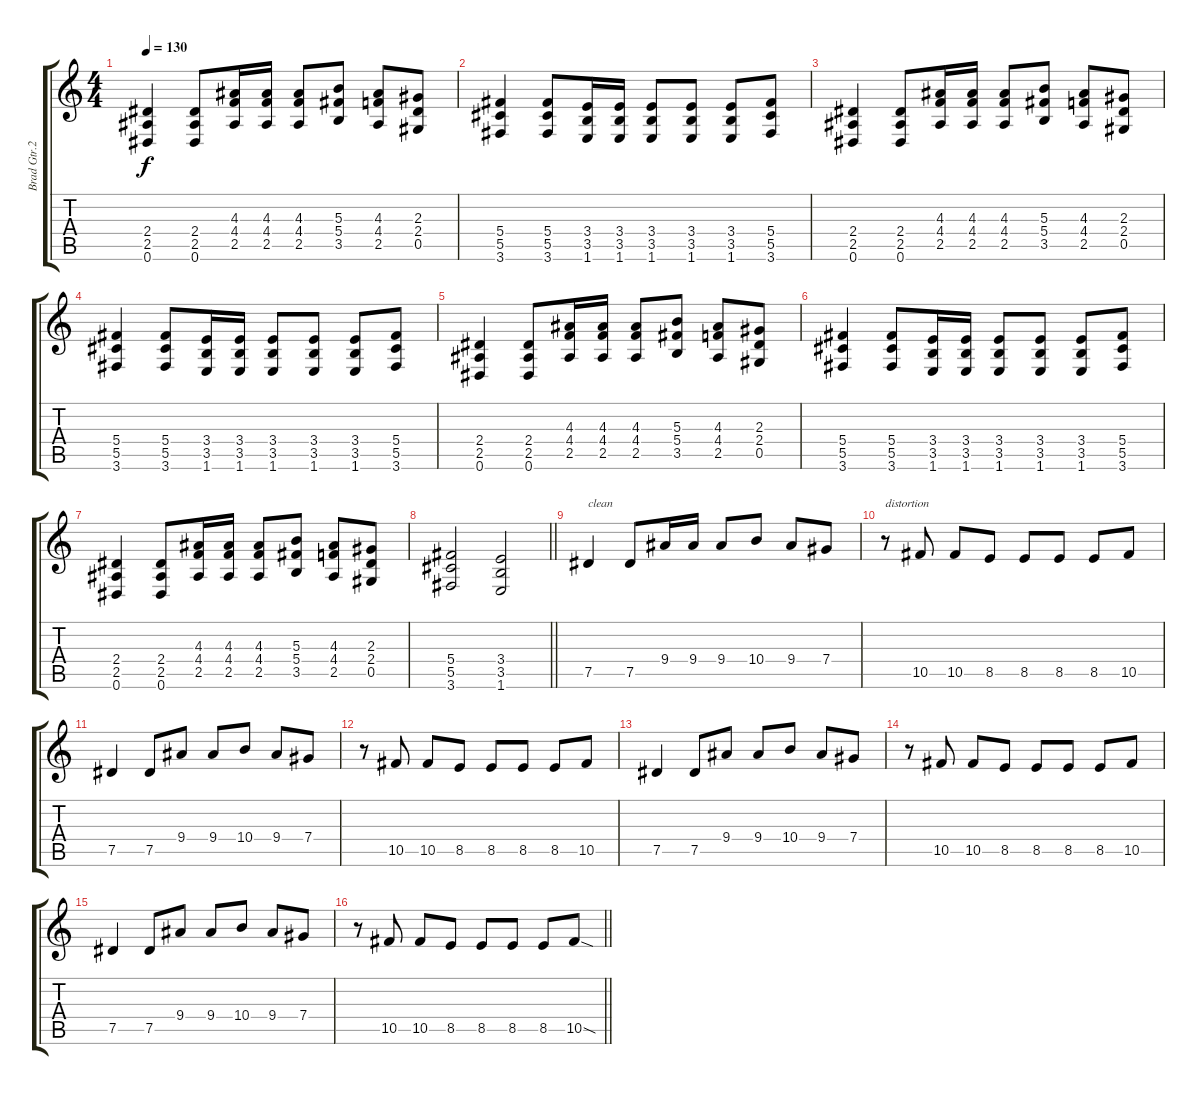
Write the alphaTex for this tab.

\track ("Brad Gtr.2" "Brad Gtr.2") {instrument distortionguitar}
\staff {score tabs}
\tuning (Eb4 Bb3 Gb3 Db3 Ab2 Eb2) {hide}
\ts (4 4)
\tempo 130
\clef g2
\ks c
(2.4 2.5 0.6).4{dy f} (2.4 2.5 0.6).8 (4.3 4.4 2.5).16 (4.3 4.4 2.5).16 (4.3 4.4 2.5).8 (5.3 5.4 3.5).8 (4.3 4.4 2.5).8 (2.3 2.4 0.5).8 |
(5.4 5.5 3.6).4 (5.4 5.5 3.6).8 (3.4 3.5 1.6).16 (3.4 3.5 1.6).16 (3.4 3.5 1.6).8 (3.4 3.5 1.6).8 (3.4 3.5 1.6).8 (5.4 5.5 3.6).8 |
(2.4 2.5 0.6).4 (2.4 2.5 0.6).8 (4.3 4.4 2.5).16 (4.3 4.4 2.5).16 (4.3 4.4 2.5).8 (5.3 5.4 3.5).8 (4.3 4.4 2.5).8 (2.3 2.4 0.5).8 |
(5.4 5.5 3.6).4 (5.4 5.5 3.6).8 (3.4 3.5 1.6).16 (3.4 3.5 1.6).16 (3.4 3.5 1.6).8 (3.4 3.5 1.6).8 (3.4 3.5 1.6).8 (5.4 5.5 3.6).8 |
(2.4 2.5 0.6).4 (2.4 2.5 0.6).8 (4.3 4.4 2.5).16 (4.3 4.4 2.5).16 (4.3 4.4 2.5).8 (5.3 5.4 3.5).8 (4.3 4.4 2.5).8 (2.3 2.4 0.5).8 |
(5.4 5.5 3.6).4 (5.4 5.5 3.6).8 (3.4 3.5 1.6).16 (3.4 3.5 1.6).16 (3.4 3.5 1.6).8 (3.4 3.5 1.6).8 (3.4 3.5 1.6).8 (5.4 5.5 3.6).8 |
(2.4 2.5 0.6).4 (2.4 2.5 0.6).8 (4.3 4.4 2.5).16 (4.3 4.4 2.5).16 (4.3 4.4 2.5).8 (5.3 5.4 3.5).8 (4.3 4.4 2.5).8 (2.3 2.4 0.5).8 |
\barLineRight lightlight
(5.4 5.5 3.6).2 (3.4 3.5 1.6).2 |
7.5.4{txt "clean" instrument electricguitarjazz} 7.5.8 9.4.16 9.4.16 9.4.8 10.4.8 9.4.8 7.4.8 |
r.8{txt "distortion" instrument distortionguitar} 10.5.8 10.5.8 8.5.8 8.5.8 8.5.8 8.5.8 10.5.8 |
7.5.4 7.5.8 9.4.8 9.4.8 10.4.8 9.4.8 7.4.8 |
r.8 10.5.8 10.5.8 8.5.8 8.5.8 8.5.8 8.5.8 10.5.8 |
7.5.4 7.5.8 9.4.8 9.4.8 10.4.8 9.4.8 7.4.8 |
r.8 10.5.8 10.5.8 8.5.8 8.5.8 8.5.8 8.5.8 10.5.8 |
7.5.4 7.5.8 9.4.8 9.4.8 10.4.8 9.4.8 7.4.8 |
\barLineRight lightlight
r.8 10.5.8 10.5.8 8.5.8 8.5.8 8.5.8 8.5.8 10.5{sod}.8
